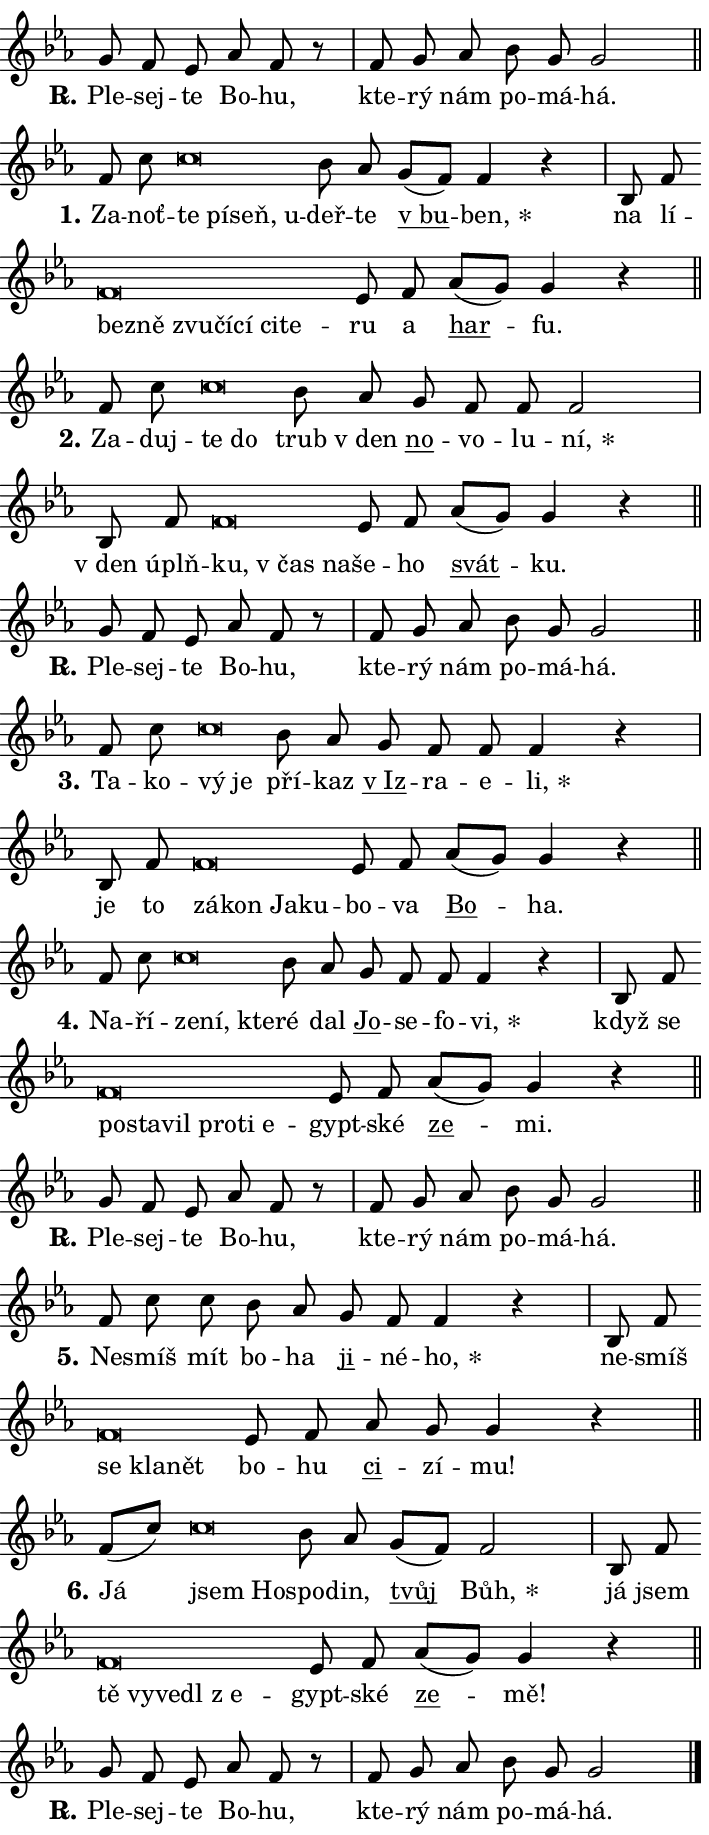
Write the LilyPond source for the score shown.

\version "2.24.0"
\header { tagline = "" }
\paper {
  indent = 0\cm
  top-margin = 0\cm
  right-margin = 0.13\cm % to fit lyric hyphens
  bottom-margin = 0\cm
  left-margin = 0\cm
  paper-width = 12\cm
  page-breaking = #ly:one-page-breaking
  system-system-spacing.basic-distance = #11
  score-system-spacing.basic-distance = #11
  ragged-last = ##f
}


%% Author: Thomas Morley
%% https://lists.gnu.org/archive/html/lilypond-user/2020-05/msg00002.html
#(define (line-position grob)
"Returns position of @var[grob} in current system:
   @code{'start}, if at first time-step
   @code{'end}, if at last time-step
   @code{'middle} otherwise
"
  (let* ((col (ly:item-get-column grob))
         (ln (ly:grob-object col 'left-neighbor))
         (rn (ly:grob-object col 'right-neighbor))
         (col-to-check-left (if (ly:grob? ln) ln col))
         (col-to-check-right (if (ly:grob? rn) rn col))
         (break-dir-left
           (and
             (ly:grob-property col-to-check-left 'non-musical #f)
             (ly:item-break-dir col-to-check-left)))
         (break-dir-right
           (and
             (ly:grob-property col-to-check-right 'non-musical #f)
             (ly:item-break-dir col-to-check-right))))
        (cond ((eqv? 1 break-dir-left) 'start)
              ((eqv? -1 break-dir-right) 'end)
              (else 'middle))))

#(define (tranparent-at-line-position vctor)
  (lambda (grob)
  "Relying on @code{line-position} select the relevant enry from @var{vctor}.
Used to determine transparency,"
    (case (line-position grob)
      ((end) (not (vector-ref vctor 0)))
      ((middle) (not (vector-ref vctor 1)))
      ((start) (not (vector-ref vctor 2))))))

noteHeadBreakVisibility =
#(define-music-function (break-visibility)(vector?)
"Makes @code{NoteHead}s transparent relying on @var{break-visibility}"
#{
  \override NoteHead.transparent =
    #(tranparent-at-line-position break-visibility)
#})

#(define delete-ledgers-for-transparent-note-heads
  (lambda (grob)
    "Reads whether a @code{NoteHead} is transparent.
If so this @code{NoteHead} is removed from @code{'note-heads} from
@var{grob}, which is supposed to be @code{LedgerLineSpanner}.
As a result ledgers are not printed for this @code{NoteHead}"
    (let* ((nhds-array (ly:grob-object grob 'note-heads))
           (nhds-list
             (if (ly:grob-array? nhds-array)
                 (ly:grob-array->list nhds-array)
                 '()))
           ;; Relies on the transparent-property being done before
           ;; Staff.LedgerLineSpanner.after-line-breaking is executed.
           ;; This is fragile ...
           (to-keep
             (remove
               (lambda (nhd)
                 (ly:grob-property nhd 'transparent #f))
               nhds-list)))
      ;; TODO find a better method to iterate over grob-arrays, similiar
      ;; to filter/remove etc for lists
      ;; For now rebuilt from scratch
      (set! (ly:grob-object grob 'note-heads)  '())
      (for-each
        (lambda (nhd)
          (ly:pointer-group-interface::add-grob grob 'note-heads nhd))
        to-keep))))

squashNotes = {
  \override NoteHead.X-extent = #'(-0.2 . 0.2)
  \override NoteHead.Y-extent = #'(-0.75 . 0)
  \override NoteHead.stencil =
    #(lambda (grob)
       (let ((pos (ly:grob-property grob 'staff-position)))
         (begin
           (if (< pos -7) (display "ERROR: Lower brevis then expected\n") (display ""))
           (if (<= pos -6) ly:text-interface::print ly:note-head::print))))
}
unSquashNotes = {
  \revert NoteHead.X-extent
  \revert NoteHead.Y-extent
  \revert NoteHead.stencil
}

hideNotes = \noteHeadBreakVisibility #begin-of-line-visible
unHideNotes = \noteHeadBreakVisibility #all-visible

% work-around for resetting accidentals
% https://lilypond.org/doc/v2.23/Documentation/notation/displaying-rhythms#unmetered-music
cadenzaMeasure = {
  \cadenzaOff
  \partial 1024 s1024
  \cadenzaOn
}

#(define-markup-command (accent layout props text) (markup?)
  "Underline accented syllable"
  (interpret-markup layout props
    #{\markup \override #'(offset . 4.3) \underline { #text }#}))

responsum = \markup \concat {
  "R" \hspace #-1.05 \path #0.1 #'((moveto 0 0.07) (lineto 0.9 0.8)) \hspace #0.05 "."
}

spaceSize = #0.6828661417322834 % exact space size for TeX Gyre Schola

\layout {
  \context {
    \Staff
    \remove "Time_signature_engraver"
    \override LedgerLineSpanner.after-line-breaking = #delete-ledgers-for-transparent-note-heads
  }
  \context {
    \Lyrics {
      \override LyricSpace.minimum-distance = \spaceSize
      \override LyricText.font-name = #"TeX Gyre Schola"
      \override LyricText.font-size = 1
      \override StanzaNumber.font-name = #"TeX Gyre Schola Bold"
      \override StanzaNumber.font-size = 1
    }
  }
  \context {
    \Score 
    \override NoteHead.text =
      #(lambda (grob) 
        (let ((pos (ly:grob-property grob 'staff-position)))
          #{\markup {
            \combine
              \halign #-0.55 \raise #(if (= pos -6) 0 0.5) \override #'(thickness . 2) \draw-line #'(3.2 . 0)
              \musicglyph "noteheads.sM1"
          }#}))
  }
}

% magnetic-lyrics.ily
%
%   written by
%     Jean Abou Samra <jean@abou-samra.fr>
%     Werner Lemberg <wl@gnu.org>
%
%   adapted by
%     Jiri Hon <jiri.hon@gmail.com>
%
% Version 2022-Apr-15

% https://www.mail-archive.com/lilypond-user@gnu.org/msg149350.html

#(define (Left_hyphen_pointer_engraver context)
   "Collect syllable-hyphen-syllable occurrences in lyrics and store
them in properties.  This engraver only looks to the left.  For
example, if the lyrics input is @code{foo -- bar}, it does the
following.

@itemize @bullet
@item
Set the @code{text} property of the @code{LyricHyphen} grob between
@q{foo} and @q{bar} to @code{foo}.

@item
Set the @code{left-hyphen} property of the @code{LyricText} grob with
text @q{foo} to the @code{LyricHyphen} grob between @q{foo} and
@q{bar}.
@end itemize

Use this auxiliary engraver in combination with the
@code{lyric-@/text::@/apply-@/magnetic-@/offset!} hook."
   (let ((hyphen #f)
         (text #f))
     (make-engraver
      (acknowledgers
       ((lyric-syllable-interface engraver grob source-engraver)
        (set! text grob)))
      (end-acknowledgers
       ((lyric-hyphen-interface engraver grob source-engraver)
        ;(when (not (grob::has-interface grob 'lyric-space-interface))
          (set! hyphen grob)));)
      ((stop-translation-timestep engraver)
       (when (and text hyphen)
         (ly:grob-set-object! text 'left-hyphen hyphen))
       (set! text #f)
       (set! hyphen #f)))))

#(define (lyric-text::apply-magnetic-offset! grob)
   "If the space between two syllables is less than the value in
property @code{LyricText@/.details@/.squash-threshold}, move the right
syllable to the left so that it gets concatenated with the left
syllable.

Use this function as a hook for
@code{LyricText@/.after-@/line-@/breaking} if the
@code{Left_@/hyphen_@/pointer_@/engraver} is active."
   (let ((hyphen (ly:grob-object grob 'left-hyphen #f)))
     (when hyphen
       (let ((left-text (ly:spanner-bound hyphen LEFT)))
         (when (grob::has-interface left-text 'lyric-syllable-interface)
           (let* ((common (ly:grob-common-refpoint grob left-text X))
                  (this-x-ext (ly:grob-extent grob common X))
                  (left-x-ext
                   (begin
                     ;; Trigger magnetism for left-text.
                     (ly:grob-property left-text 'after-line-breaking)
                     (ly:grob-extent left-text common X)))
                  ;; `delta` is the gap width between two syllables.
                  (delta (- (interval-start this-x-ext)
                            (interval-end left-x-ext)))
                  (details (ly:grob-property grob 'details))
                  (threshold (assoc-get 'squash-threshold details 0.2)))
             (when (< delta threshold)
               (let* (;; We have to manipulate the input text so that
                      ;; ligatures crossing syllable boundaries are not
                      ;; disabled.  For languages based on the Latin
                      ;; script this is essentially a beautification.
                      ;; However, for non-Western scripts it can be a
                      ;; necessity.
                      (lt (ly:grob-property left-text 'text))
                      (rt (ly:grob-property grob 'text))
                      (is-space (grob::has-interface hyphen 'lyric-space-interface))
                      (space (if is-space " " ""))
                      (extra-delta (if is-space spaceSize 0))
                      ;; Append new syllable.
                      (ltrt-space (if (and (string? lt) (string? rt))
                                (string-append lt space rt)
                                (make-concat-markup (list lt space rt))))
                      ;; Right-align `ltrt` to the right side.
                      (ltrt-space-markup (grob-interpret-markup
                               grob
                               (make-translate-markup
                                (cons (interval-length this-x-ext) 0)
                                (make-right-align-markup ltrt-space)))))
                 (begin
                   ;; Don't print `left-text`.
                   (ly:grob-set-property! left-text 'stencil #f)
                   ;; Set text and stencil (which holds all collected
                   ;; syllables so far) and shift it to the left.
                   (ly:grob-set-property! grob 'text ltrt-space)
                   (ly:grob-set-property! grob 'stencil ltrt-space-markup)
                   (ly:grob-translate-axis! grob (- (- delta extra-delta)) X))))))))))


#(define (lyric-hyphen::displace-bounds-first grob)
   ;; Make very sure this callback isn't triggered too early.
   (let ((left (ly:spanner-bound grob LEFT))
         (right (ly:spanner-bound grob RIGHT)))
     (ly:grob-property left 'after-line-breaking)
     (ly:grob-property right 'after-line-breaking)
     (ly:lyric-hyphen::print grob)))

squashThreshold = #0.4

\layout {
  \context {
    \Lyrics
    \consists #Left_hyphen_pointer_engraver
    \override LyricText.after-line-breaking =
      #lyric-text::apply-magnetic-offset!
    \override LyricHyphen.stencil = #lyric-hyphen::displace-bounds-first
    \override LyricText.details.squash-threshold = \squashThreshold
    \override LyricHyphen.minimum-distance = 0
    \override LyricHyphen.minimum-length = \squashThreshold
  }
}

squashText = \override LyricText.details.squash-threshold = 9999
unSquashText = \override LyricText.details.squash-threshold = \squashThreshold

leftText = \override LyricText.self-alignment-X = #LEFT
unLeftText = \revert LyricText.self-alignment-X

starOffset = #(lambda (grob) 
                (let ((x_offset (ly:self-alignment-interface::aligned-on-x-parent grob)))
                  (if (= x_offset 0) 0 (+ x_offset 1.2))))

star = #(define-music-function (syllable)(string?)
"Append star separator at the end of a syllable"
#{
  \once \override LyricText.X-offset = #starOffset
  \lyricmode { \markup {
    #syllable
    \override #'((font-name . "TeX Gyre Schola Bold")) \hspace #0.2 \lower #0.65 \larger "*"
  } }
#})

starAccent = #(define-music-function (syllable)(string?)
"Append star separator at the end of a syllable and make accent"
#{
  \once \override LyricText.X-offset = #starOffset
  \lyricmode { \markup {
    \accent #syllable
    \override #'((font-name . "TeX Gyre Schola Bold")) \hspace #0.2 \lower #0.65 \larger "*"
  } }
#})

breath = #(define-music-function (syllable)(string?)
"Append breathing indicator at the end of a syllable"
#{
  \lyricmode { \markup { #syllable "+" } }
#})

optionalBreath = #(define-music-function (syllable)(string?)
"Append optional breathing indicator at the end of a syllable"
#{
  \lyricmode { \markup { #syllable "(+)" } }
#})


\score {
    <<
        \new Voice = "melody" { \cadenzaOn \key es \major \relative { g'8 f es as f r \cadenzaMeasure \bar "|" f g as \bar "" bes g g2 \cadenzaMeasure \bar "||" \break } }
        \new Lyrics \lyricsto "melody" { \lyricmode { \set stanza = \responsum
Ple -- sej -- te Bo -- hu, kte -- rý nám po -- má -- há. } }
    >>
    \layout {}
}

\score {
    <<
        \new Voice = "melody" { \cadenzaOn \key es \major \relative { f'8 c' \bar "" \squashNotes c\breve*1/16 \hideNotes \breve*1/16 \bar "" \breve*1/16 \breve*1/16 \bar "" \unHideNotes \unSquashNotes bes8 as \bar "" g[( f)] f4 r \cadenzaMeasure \bar "|" bes,8 f' \bar "" \squashNotes f\breve*1/16 \hideNotes \breve*1/16 \bar "" \breve*1/16 \bar "" \breve*1/16 \bar "" \breve*1/16 \bar "" \breve*1/16 \breve*1/16 \bar "" \unHideNotes \unSquashNotes es8 f \bar "" as[( g)] g4 r \cadenzaMeasure \bar "||" \break } }
        \new Lyrics \lyricsto "melody" { \lyricmode { \set stanza = "1."
Za -- noť -- \leftText te \squashText pí -- seň, u -- \unLeftText \unSquashText deř -- te \markup \accent "v bu" -- \star ben, na lí -- \leftText bez -- \squashText ně zvu -- čí -- cí ci -- te -- \unLeftText \unSquashText ru a \markup \accent har -- fu. } }
    >>
    \layout {}
}

\score {
    <<
        \new Voice = "melody" { \cadenzaOn \key es \major \relative { f'8 c' \bar "" \squashNotes c\breve*1/16 \hideNotes \breve*1/16 \bar "" \unHideNotes \unSquashNotes bes8 as \bar "" g f f f2 \cadenzaMeasure \bar "|" bes,8 f' \bar "" \squashNotes f\breve*1/16 \hideNotes \breve*1/16 \breve*1/16 \bar "" \unHideNotes \unSquashNotes es8 f \bar "" as[( g)] g4 r \cadenzaMeasure \bar "||" \break } }
        \new Lyrics \lyricsto "melody" { \lyricmode { \set stanza = "2."
Za -- duj -- \leftText te \squashText do \unLeftText \unSquashText trub "v den" \markup \accent no -- vo -- lu -- \star ní, "v den" úplň -- \leftText ku, \squashText "v čas" na -- \unLeftText \unSquashText še -- ho \markup \accent svát -- ku. } }
    >>
    \layout {}
}

\score {
    <<
        \new Voice = "melody" { \cadenzaOn \key es \major \relative { g'8 f es as f r \cadenzaMeasure \bar "|" f g as \bar "" bes g g2 \cadenzaMeasure \bar "||" \break } }
        \new Lyrics \lyricsto "melody" { \lyricmode { \set stanza = \responsum
Ple -- sej -- te Bo -- hu, kte -- rý nám po -- má -- há. } }
    >>
    \layout {}
}

\score {
    <<
        \new Voice = "melody" { \cadenzaOn \key es \major \relative { f'8 c' \bar "" \squashNotes c\breve*1/16 \hideNotes \breve*1/16 \bar "" \unHideNotes \unSquashNotes bes8 as \bar "" g f f f4 r \cadenzaMeasure \bar "|" bes,8 f' \bar "" \squashNotes f\breve*1/16 \hideNotes \breve*1/16 \bar "" \breve*1/16 \breve*1/16 \bar "" \unHideNotes \unSquashNotes es8 f \bar "" as[( g)] g4 r \cadenzaMeasure \bar "||" \break } }
        \new Lyrics \lyricsto "melody" { \lyricmode { \set stanza = "3."
Ta -- ko -- \leftText vý \squashText je \unLeftText \unSquashText pří -- kaz \markup \accent "v Iz" -- ra -- e -- \star li, je to \leftText zá -- \squashText kon Ja -- ku -- \unLeftText \unSquashText bo -- va \markup \accent Bo -- ha. } }
    >>
    \layout {}
}

\score {
    <<
        \new Voice = "melody" { \cadenzaOn \key es \major \relative { f'8 c' \bar "" \squashNotes c\breve*1/16 \hideNotes \breve*1/16 \breve*1/16 \bar "" \unHideNotes \unSquashNotes bes8 as \bar "" g f f f4 r \cadenzaMeasure \bar "|" bes,8 f' \bar "" \squashNotes f\breve*1/16 \hideNotes \breve*1/16 \bar "" \breve*1/16 \bar "" \breve*1/16 \bar "" \breve*1/16 \breve*1/16 \bar "" \unHideNotes \unSquashNotes es8 f \bar "" as[( g)] g4 r \cadenzaMeasure \bar "||" \break } }
        \new Lyrics \lyricsto "melody" { \lyricmode { \set stanza = "4."
Na -- ří -- \leftText ze -- \squashText ní, kte -- \unLeftText \unSquashText ré dal \markup \accent Jo -- se -- fo -- \star vi, když se \leftText po -- \squashText sta -- vil pro -- ti e -- \unLeftText \unSquashText gypt -- ské \markup \accent ze -- mi. } }
    >>
    \layout {}
}

\score {
    <<
        \new Voice = "melody" { \cadenzaOn \key es \major \relative { g'8 f es as f r \cadenzaMeasure \bar "|" f g as \bar "" bes g g2 \cadenzaMeasure \bar "||" \break } }
        \new Lyrics \lyricsto "melody" { \lyricmode { \set stanza = \responsum
Ple -- sej -- te Bo -- hu, kte -- rý nám po -- má -- há. } }
    >>
    \layout {}
}

\score {
    <<
        \new Voice = "melody" { \cadenzaOn \key es \major \relative { f'8 c' \bar "" c bes8 as \bar "" g f f4 r \cadenzaMeasure \bar "|" bes,8 f' \bar "" \squashNotes f\breve*1/16 \hideNotes \breve*1/16 \breve*1/16 \bar "" \unHideNotes \unSquashNotes es8 f \bar "" as g g4 r \cadenzaMeasure \bar "||" \break } }
        \new Lyrics \lyricsto "melody" { \lyricmode { \set stanza = "5."
Ne -- smíš mít bo -- ha \markup \accent ji -- né -- \star ho, ne -- smíš \leftText se \squashText kla -- nět \unLeftText \unSquashText bo -- hu \markup \accent ci -- zí -- mu! } }
    >>
    \layout {}
}

\score {
    <<
        \new Voice = "melody" { \cadenzaOn \key es \major \relative { f'8[( c'8)] \bar "" \squashNotes c\breve*1/16 \hideNotes \breve*1/16 \bar "" \unHideNotes \unSquashNotes bes8 as \bar "" g[( f)] f2 \cadenzaMeasure \bar "|" bes,8 f' \bar "" \squashNotes f\breve*1/16 \hideNotes \breve*1/16 \bar "" \breve*1/16 \bar "" \breve*1/16 \breve*1/16 \bar "" \unHideNotes \unSquashNotes es8 f \bar "" as[( g)] g4 r \cadenzaMeasure \bar "||" \break } }
        \new Lyrics \lyricsto "melody" { \lyricmode { \set stanza = "6."
Já \leftText jsem \squashText Ho -- \unLeftText \unSquashText spo -- din, \markup \accent tvůj \star Bůh, já jsem \leftText tě \squashText vy -- ve -- dl "z e" -- \unLeftText \unSquashText gypt -- ské \markup \accent ze -- mě! } }
    >>
    \layout {}
}

\score {
    <<
        \new Voice = "melody" { \cadenzaOn \key es \major \relative { g'8 f es as f r \cadenzaMeasure \bar "|" f g as \bar "" bes g g2 \cadenzaMeasure \bar "||" \break } \bar "|." }
        \new Lyrics \lyricsto "melody" { \lyricmode { \set stanza = \responsum
Ple -- sej -- te Bo -- hu, kte -- rý nám po -- má -- há. } }
    >>
    \layout {}
}
